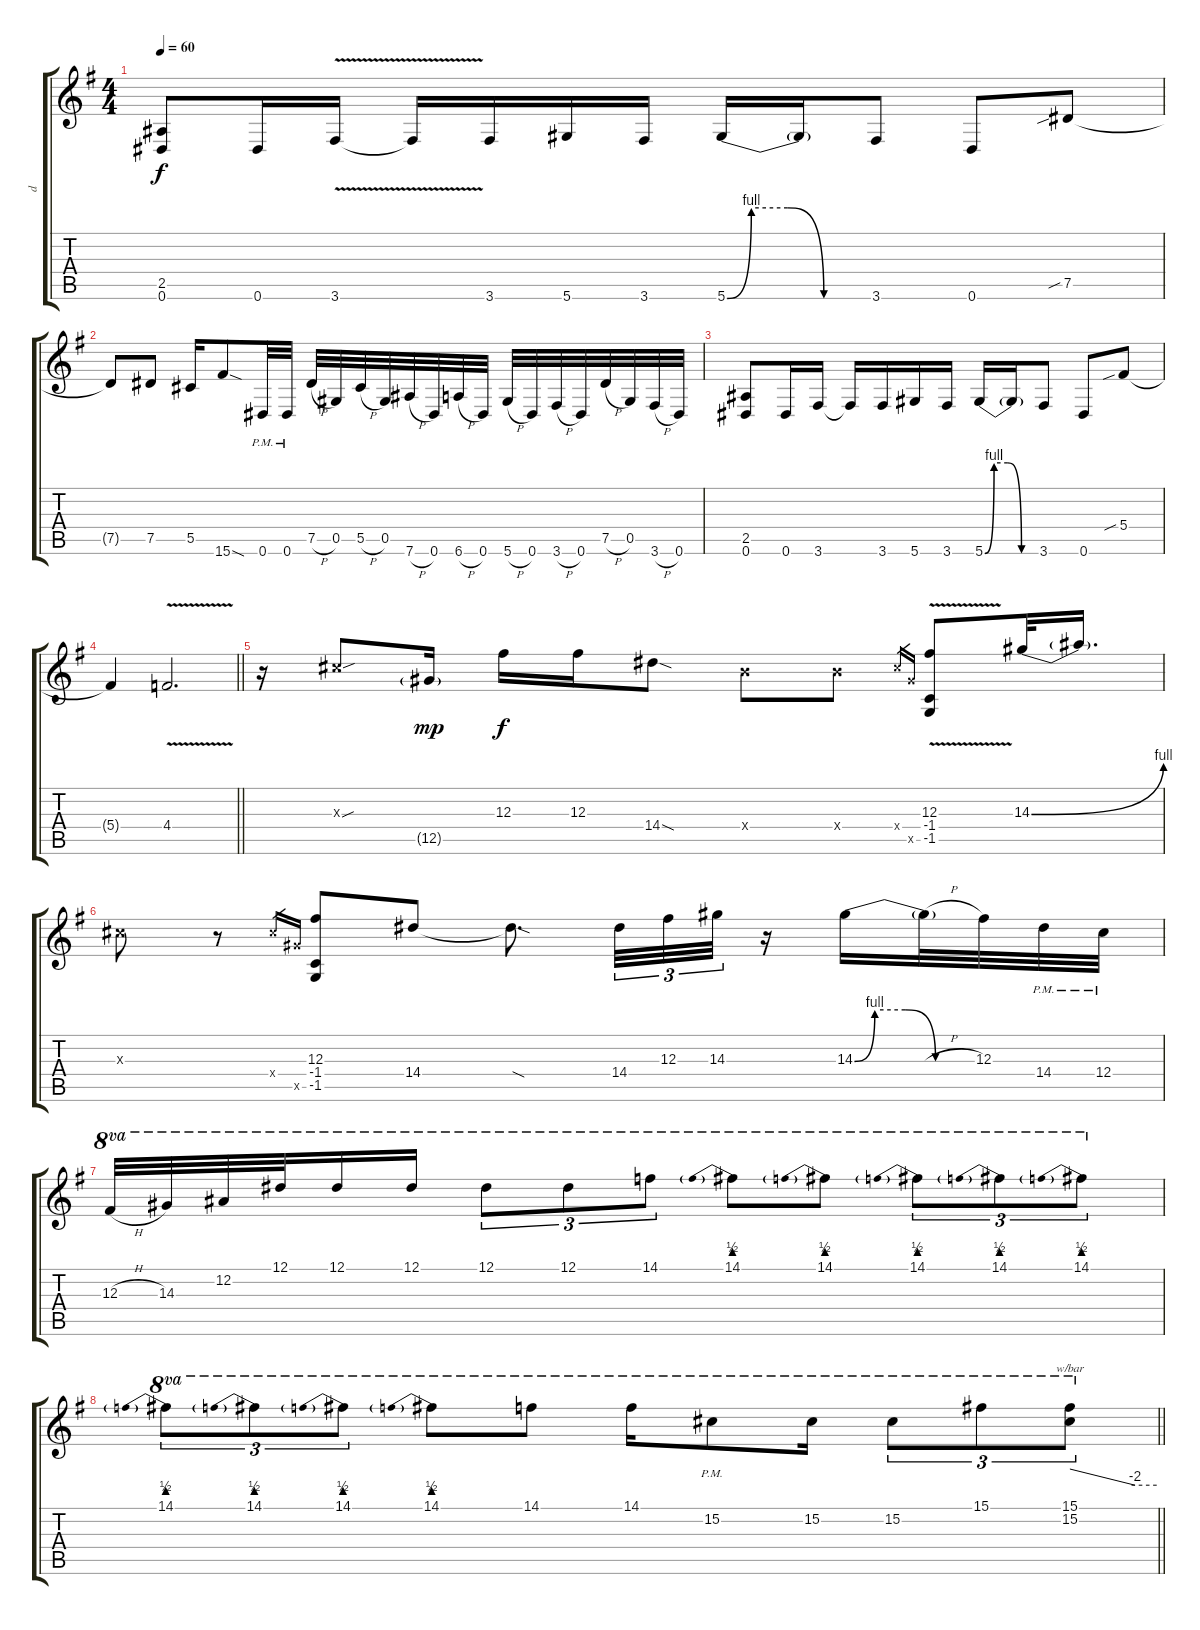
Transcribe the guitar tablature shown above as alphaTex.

\track ("d" "d") {instrument distortionguitar}
\staff {score tabs}
\tuning (Eb4 Bb3 Gb3 Db3 Ab2 Eb2) {hide}
\ts (4 4)
\tempo 60
\clef g2
\ks g
(2.5 0.6).8{dy f} 0.6.16 3.6{v}.16 3.6{v t}.16 3.6.16 5.6.16 3.6.16 5.6{be (custom 0 0 10 4 25 4 40 0 60 0)}.16 5.6{t}.16 3.6.8 0.6.8 7.5{sib}.8 |
7.5{t}.8 7.5.8 5.5.16 15.6{sod}.8 0.6{pm}.32 0.6{pm}.32 7.5{h}.32 0.5.32 5.5{h}.32 0.5.32 7.6{h}.32 0.6.32 6.6{h}.32 0.6.32 5.6{h}.32 0.6.32 3.6{h}.32 0.6.32 7.5{h}.32 0.5.32 3.6{h}.32 0.6.32 |
(2.5 0.6).8 0.6.16 3.6.16 3.6{t}.16 3.6.16 5.6.16 3.6.16 5.6{be (custom 0 0 10 4 25 4 40 0 60 0)}.16 5.6{t}.16 3.6.8 0.6.8 5.4{sib}.8 |
\barLineRight lightlight
5.4{t}.4 4.4{v}.2{d} |
\section ("" " ")
r.16 7.3{sou x}.8 12.5{g}.16{dy mp} 12.3.16{dy f} 12.3.16 14.4{sod}.8 10.4{x}.8 10.4{x}.8 12.4{x}.16{gr} 12.5{x}.16{gr} (12.3{v} -1.4 -1.5).8 14.3{be (bend 0 0 60 4)}.32 14.3{t}.16{d} |
7.3{x}.8 r.8 12.4{x}.16{gr} 12.5{x}.16{gr} (12.3 -1.4 -1.5).8 14.4.8 14.4{sod t}.8{d} 14.4.32{tu (3 2)} 12.3.32{tu (3 2)} 14.3.32{tu (3 2)} r.16 14.3{be (custom 0 0 10 4 25 4 40 0 60 0)}.16 14.3{h t}.32 12.3.32 14.4{pm}.32 12.4{pm}.32 |
12.3{h}.32{ot 8va} 14.3.32{ot 8va} 12.2.32{ot 8va} 12.1.32{ot 8va} 12.1.16{ot 8va} 12.1.16{ot 8va} 12.1.8{tu (3 2) ot 8va} 12.1.8{tu (3 2) ot 8va} 14.1.8{tu (3 2) ot 8va} 14.1{be (prebend 0 2 60 2)}.8{ot 8va} 14.1{be (prebend 0 2 60 2)}.8{ot 8va} 14.1{be (prebend 0 2 60 2)}.8{tu (3 2) ot 8va} 14.1{be (prebend 0 2 60 2)}.8{tu (3 2) ot 8va} 14.1{be (prebend 0 2 60 2)}.8{tu (3 2) ot 8va} |
\barLineRight lightlight
14.1{be (prebend 0 2 60 2)}.8{tu (3 2) ot 8va} 14.1{be (prebend 0 2 60 2)}.8{tu (3 2) ot 8va} 14.1{be (prebend 0 2 60 2)}.8{tu (3 2) ot 8va} 14.1{be (prebend 0 2 60 2)}.8{ot 8va} 14.1.8{ot 8va} 14.1.16{ot 8va} 15.2{pm}.8{ot 8va} 15.2.16{ot 8va} 15.2.8{tu (3 2) ot 8va} 15.1.8{tu (3 2) ot 8va} (15.1 15.2).8{tu (3 2) tbe (custom default 0 0 45 -8 60 -8) ot 8va}
